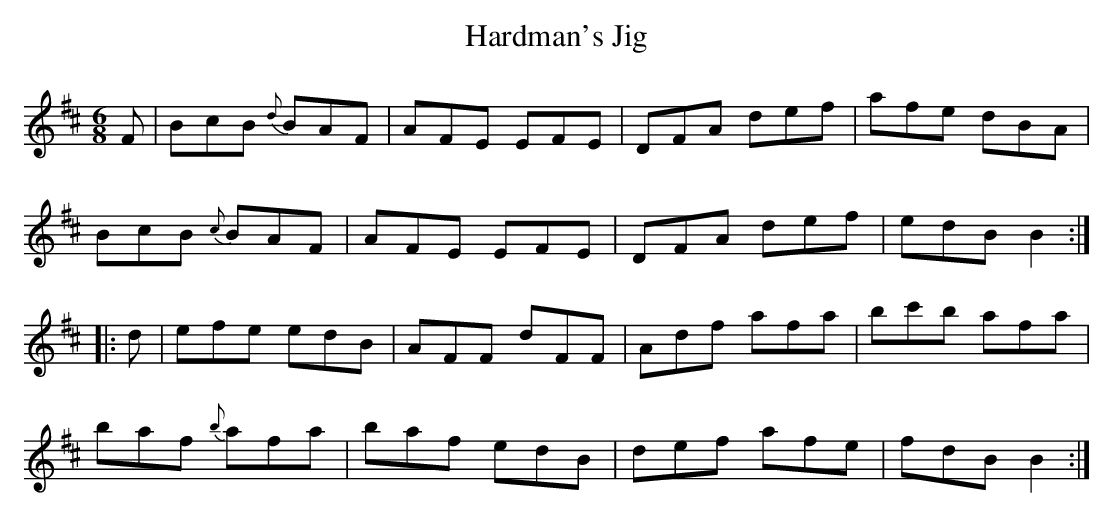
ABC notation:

X:1
T:Hardman's Jig
M:6/8
L:1/8
K:Bmin
F|BcB {d}BAF|AFE EFE|DFA def|afe dBA|
BcB {c}BAF|AFE EFE|DFA def|edB B2:|
|:d|efe edB|AFF dFF|Adf afa|bc'b afa|
baf {b}afa|baf edB|def afe|fdB B2:|
